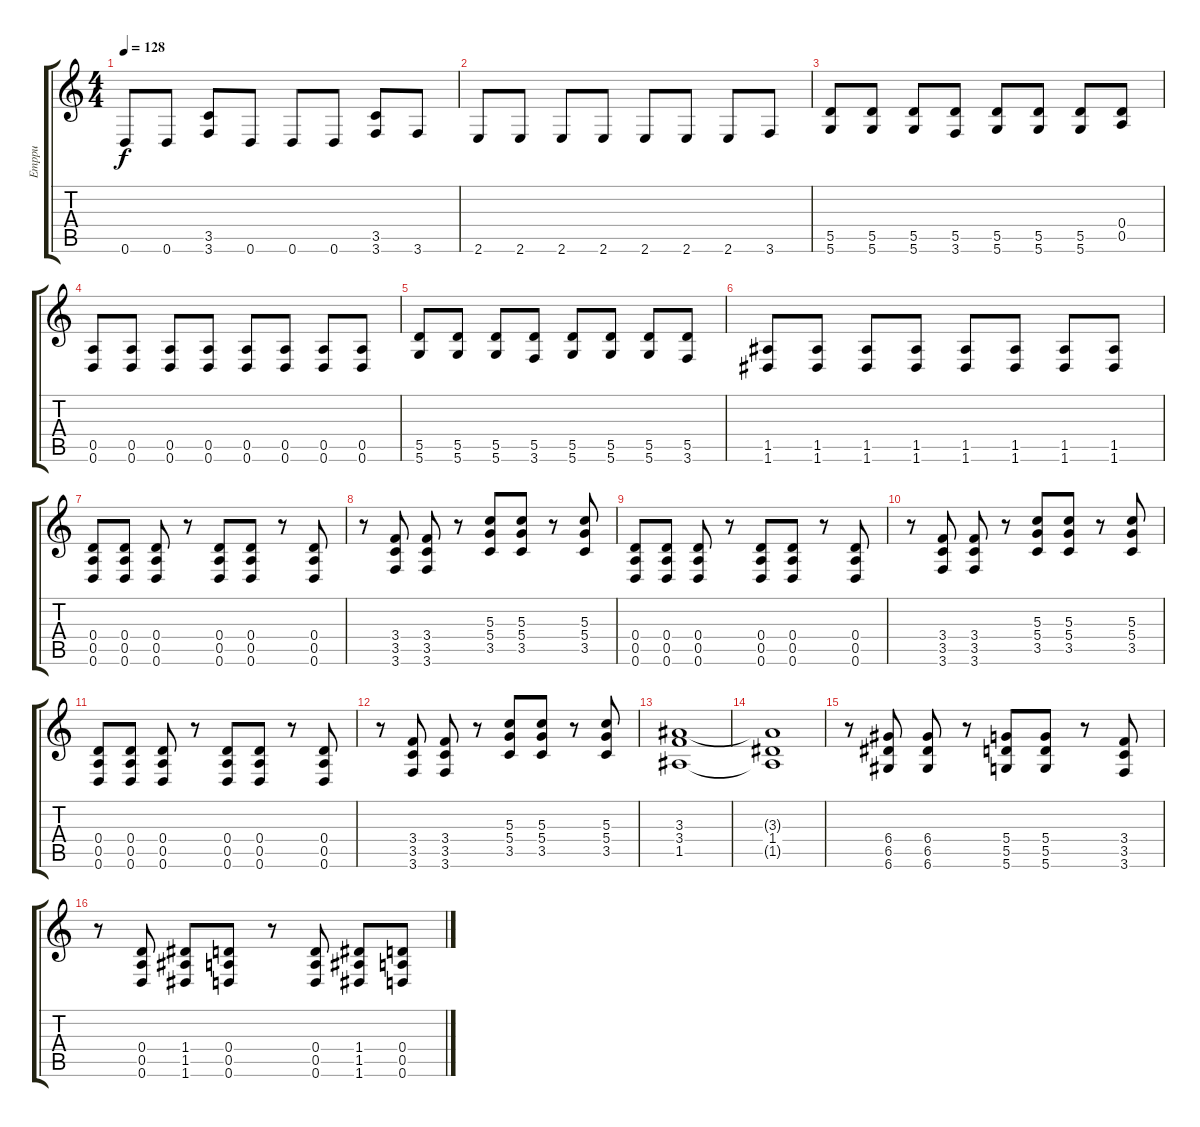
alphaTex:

\track ("Emppu" "Emppu") {instrument distortionguitar}
\staff {score tabs}
\tuning (E4 B3 G3 D3 A2 D2) {hide}
\ts (4 4)
\tempo 128
\clef g2
\ks c
0.6.8{dy f} 0.6.8 (3.5 3.6).8 0.6.8 0.6.8 0.6.8 (3.5 3.6).8 3.6.8 |
2.6.8 2.6.8 2.6.8 2.6.8 2.6.8 2.6.8 2.6.8 3.6.8 |
(5.5 5.6).8 (5.5 5.6).8 (5.5 5.6).8 (5.5 3.6).8 (5.5 5.6).8 (5.5 5.6).8 (5.5 5.6).8 (0.4 0.5).8 |
(0.5 0.6).8 (0.5 0.6).8 (0.5 0.6).8 (0.5 0.6).8 (0.5 0.6).8 (0.5 0.6).8 (0.5 0.6).8 (0.5 0.6).8 |
(5.5 5.6).8 (5.5 5.6).8 (5.5 5.6).8 (5.5 3.6).8 (5.5 5.6).8 (5.5 5.6).8 (5.5 5.6).8 (5.5 3.6).8 |
(1.5 1.6).8 (1.5 1.6).8 (1.5 1.6).8 (1.5 1.6).8 (1.5 1.6).8 (1.5 1.6).8 (1.5 1.6).8 (1.5 1.6).8 |
(0.4 0.5 0.6).8 (0.4 0.5 0.6).8 (0.4 0.5 0.6).8 r.8 (0.4 0.5 0.6).8 (0.4 0.5 0.6).8 r.8 (0.4 0.5 0.6).8 |
r.8 (3.4 3.5 3.6).8 (3.4 3.5 3.6).8 r.8 (5.3 5.4 3.5).8 (5.3 5.4 3.5).8 r.8 (5.3 5.4 3.5).8 |
(0.4 0.5 0.6).8 (0.4 0.5 0.6).8 (0.4 0.5 0.6).8 r.8 (0.4 0.5 0.6).8 (0.4 0.5 0.6).8 r.8 (0.4 0.5 0.6).8 |
r.8 (3.4 3.5 3.6).8 (3.4 3.5 3.6).8 r.8 (5.3 5.4 3.5).8 (5.3 5.4 3.5).8 r.8 (5.3 5.4 3.5).8 |
(0.4 0.5 0.6).8 (0.4 0.5 0.6).8 (0.4 0.5 0.6).8 r.8 (0.4 0.5 0.6).8 (0.4 0.5 0.6).8 r.8 (0.4 0.5 0.6).8 |
r.8 (3.4 3.5 3.6).8 (3.4 3.5 3.6).8 r.8 (5.3 5.4 3.5).8 (5.3 5.4 3.5).8 r.8 (5.3 5.4 3.5).8 |
(3.3 3.4 1.5).1 |
(3.3{t} 1.4 1.5{t}).1 |
r.8 (6.4 6.5 6.6).8 (6.4 6.5 6.6).8 r.8 (5.4 5.5 5.6).8 (5.4 5.5 5.6).8 r.8 (3.4 3.5 3.6).8 |
r.8 (0.4 0.5 0.6).8 (1.4 1.5 1.6).8 (0.4 0.5 0.6).8 r.8 (0.4 0.5 0.6).8 (1.4 1.5 1.6).8 (0.4 0.5 0.6).8
